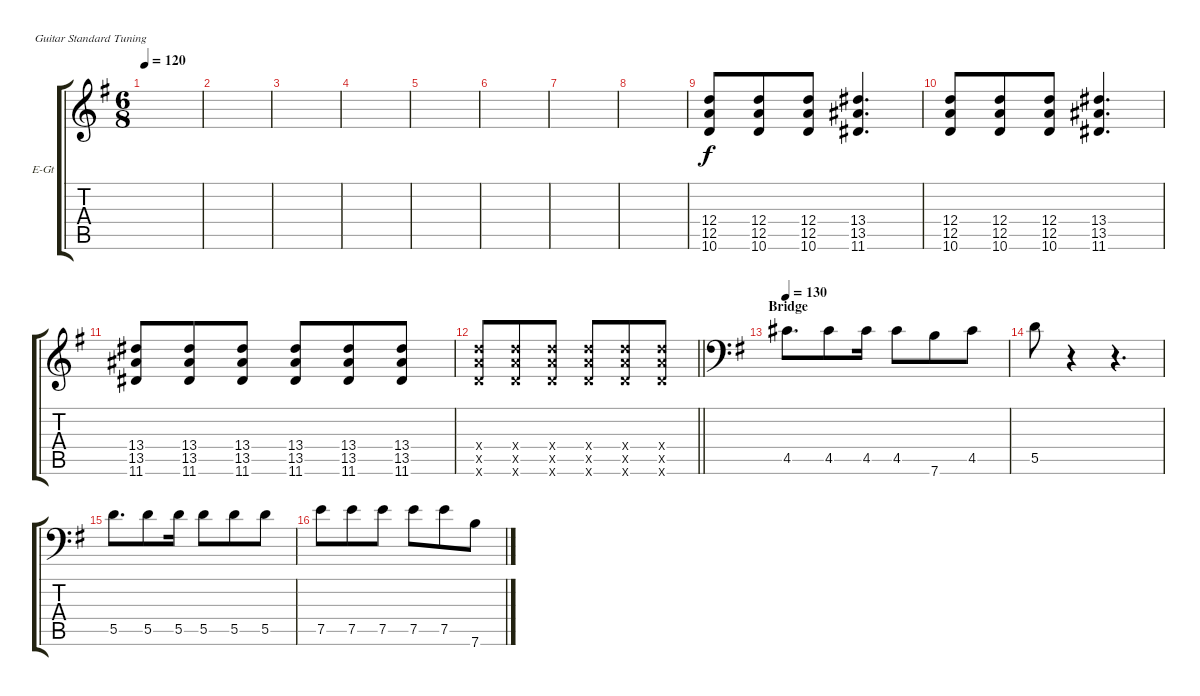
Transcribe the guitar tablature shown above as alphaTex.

\bracketExtendMode groupsimilarinstruments
\firstSystemTrackNameOrientation horizontal
\otherSystemsTrackNameOrientation horizontal
\track ("guitar solo-center (Rodion Kravkl)  " "E-Gt") {instrument electricguitarclean}
\staff {score tabs}
\tuning (E4 B3 G3 D3 A2 E2)
\ts (6 8)
\tempo 120
\clef g2
\scale
0.333333
\ks eminor
|
\scale
0.333333 |
\scale
0.333333 |
\scale
0.333333 |
\scale
0.333333 |
\scale
0.333333 |
\scale
0.333333 |
\scale
0.333333 |
\scale
0.333333 (10.6 12.5 12.4).8 (10.6 12.5 12.4).8 (10.6 12.5 12.4).8 (11.6 13.5 13.4).4{d} |
\scale
0.333333 (10.6 12.5 12.4).8 (10.6 12.5 12.4).8 (10.6 12.5 12.4).8 (11.6 13.5 13.4).4{d} |
\scale
0.333333 (13.4 13.5 11.6).8 (13.4 13.5 11.6).8 (13.4 13.5 11.6).8 (13.4 13.5 11.6).8 (13.4 13.5 11.6).8 (13.4 13.5 11.6).8 |
\scale
0.333333
\barLineRight lightlight
(12.4{x} 12.5{x} 10.6{x}).8 (12.4{x} 12.5{x} 10.6{x}).8 (10.6{x} 12.5{x} 12.4{x}).8 (12.4{x} 12.5{x} 10.6{x}).8 (12.4{x} 12.5{x} 10.6{x}).8 (10.6{x} 12.5{x} 12.4{x}).8 |
\section ("" "Bridge")
\tempo 130
\clef f4
\scale
0.333333 4.5.8{d} 4.5.8 4.5.16 4.5.8 7.6.8 4.5.8 |
\scale
0.333333 5.5.8 r.4 r.4{d} |
\scale
0.333333 5.5.8{d} 5.5.8 5.5.16 5.5.8 5.5.8 5.5.8 |
\scale
0.333333 7.5.8 7.5.8 7.5.8 7.5.8 7.5.8 7.6.8
